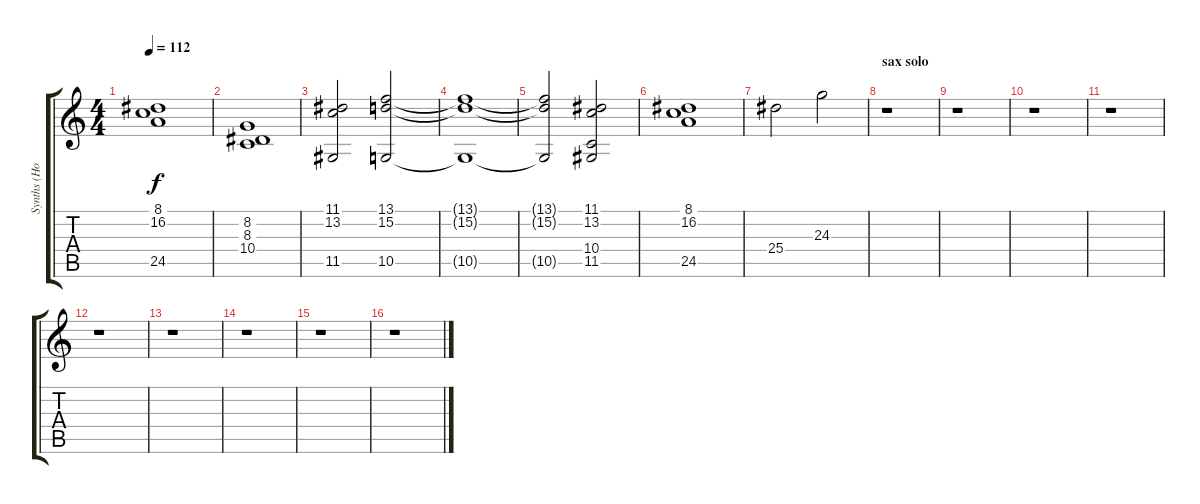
\track ("Synths (Hogson)" "Synths (Ho") {instrument stringensemble1}
\staff {score tabs}
\tuning (E4 B3 G3 D3 A2 E2) {hide}
\ts (4 4)
\tempo 112
\clef g2
\ks c
(8.1 16.2 24.5).1{dy f} |
(8.2 8.3 10.4).1 |
(11.1 13.2 11.5).2 (13.1 15.2 10.5).2 |
(13.1{t} 15.2{t} 10.5{t}).1 |
(13.1{t} 15.2{t} 10.5{t}).2 (11.1 13.2 10.4 11.5).2 |
(8.1 16.2 24.5).1 |
25.4.2 24.3.2 |
\section ("" "sax solo")
r.1 |
r.1 |
r.1 |
r.1 |
r.1 |
r.1 |
r.1 |
r.1 |
r.1
